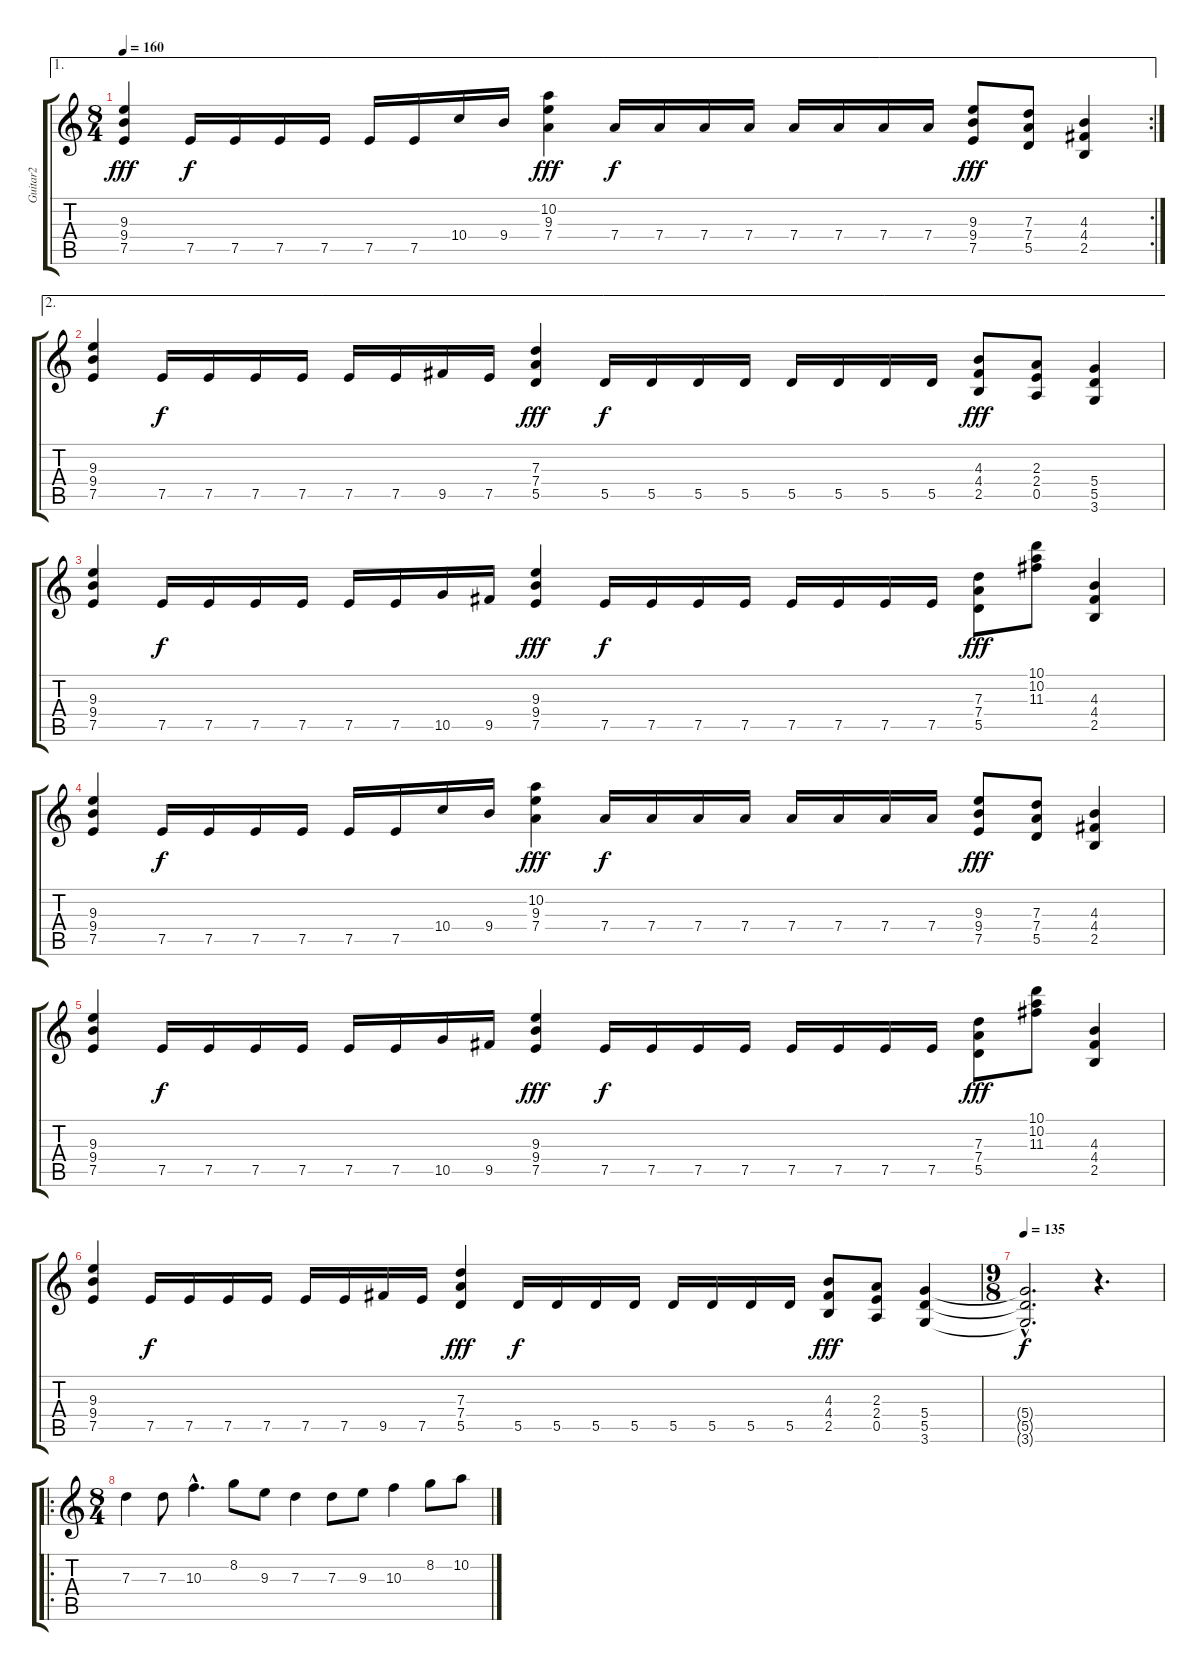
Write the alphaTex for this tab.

\track ("Guitar2" "Guitar2") {instrument overdrivenguitar}
\staff {score tabs}
\tuning (E4 B3 G3 D3 A2 E2) {hide}
\ae 1
\rc 2
\ts (8 4)
\tempo 160
\clef g2
\ks c
(9.3 9.4 7.5).4{dy fff instrument overdrivenguitar} 7.5.16{dy f} 7.5.16 7.5.16 7.5.16 7.5.16 7.5.16 10.4.16 9.4.16 (10.2 9.3 7.4).4{dy fff} 7.4.16{dy f} 7.4.16 7.4.16 7.4.16 7.4.16 7.4.16 7.4.16 7.4.16 (9.3 9.4 7.5).8{dy fff} (7.3 7.4 5.5).8 (4.3 4.4 2.5).4 |
\ae 2
(9.3 9.4 7.5).4{instrument overdrivenguitar} 7.5.16{dy f} 7.5.16 7.5.16 7.5.16 7.5.16 7.5.16 9.5.16 7.5.16 (7.3 7.4 5.5).4{dy fff} 5.5.16{dy f} 5.5.16 5.5.16 5.5.16 5.5.16 5.5.16 5.5.16 5.5.16 (4.3 4.4 2.5).8{dy fff} (2.3 2.4 0.5).8 (5.4 5.5 3.6).4 |
(9.3 9.4 7.5).4{instrument overdrivenguitar} 7.5.16{dy f} 7.5.16 7.5.16 7.5.16 7.5.16 7.5.16 10.5.16 9.5.16 (9.3 9.4 7.5).4{dy fff} 7.5.16{dy f} 7.5.16 7.5.16 7.5.16 7.5.16 7.5.16 7.5.16 7.5.16 (7.3 7.4 5.5).8{dy fff} (10.1 10.2 11.3).8 (4.3 4.4 2.5).4 |
(9.3 9.4 7.5).4{instrument overdrivenguitar} 7.5.16{dy f} 7.5.16 7.5.16 7.5.16 7.5.16 7.5.16 10.4.16 9.4.16 (10.2 9.3 7.4).4{dy fff} 7.4.16{dy f} 7.4.16 7.4.16 7.4.16 7.4.16 7.4.16 7.4.16 7.4.16 (9.3 9.4 7.5).8{dy fff} (7.3 7.4 5.5).8 (4.3 4.4 2.5).4 |
(9.3 9.4 7.5).4{instrument overdrivenguitar} 7.5.16{dy f} 7.5.16 7.5.16 7.5.16 7.5.16 7.5.16 10.5.16 9.5.16 (9.3 9.4 7.5).4{dy fff} 7.5.16{dy f} 7.5.16 7.5.16 7.5.16 7.5.16 7.5.16 7.5.16 7.5.16 (7.3 7.4 5.5).8{dy fff} (10.1 10.2 11.3).8 (4.3 4.4 2.5).4 |
(9.3 9.4 7.5).4{instrument overdrivenguitar} 7.5.16{dy f} 7.5.16 7.5.16 7.5.16 7.5.16 7.5.16 9.5.16 7.5.16 (7.3 7.4 5.5).4{dy fff} 5.5.16{dy f} 5.5.16 5.5.16 5.5.16 5.5.16 5.5.16 5.5.16 5.5.16 (4.3 4.4 2.5).8{dy fff} (2.3 2.4 0.5).8 (5.4 5.5 3.6).4 |
\ts (9 8)
\tempo 135
(5.4{hac t} 5.5{hac t} 3.6{hac t}).2{d dy f} r.4{d} |
\ro
\ts (8 4)
7.3.4{volume 14 instrument acousticguitarnylon} 7.3.8 10.3{hac}.4{d} 8.2.8 9.3.8 7.3.4 7.3.8 9.3.8 10.3.4 8.2.8 10.2.8
